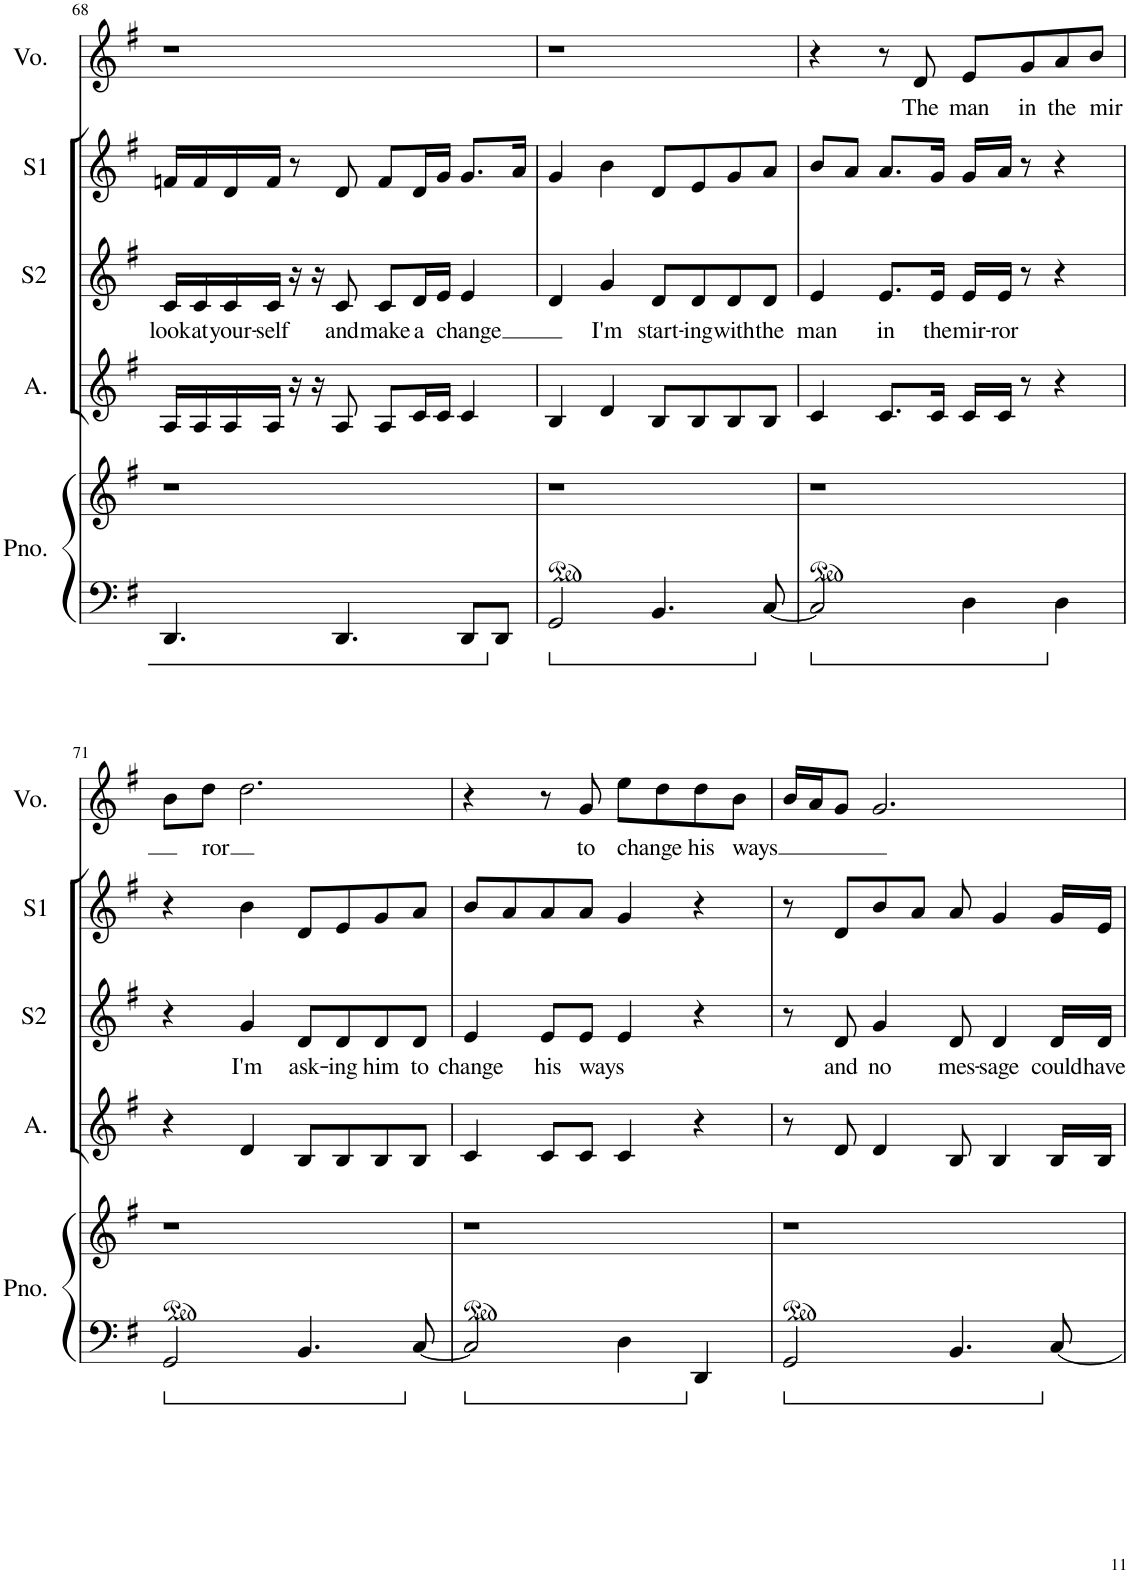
**kern	**kern	**kern	**kern	**text	**kern	**kern	**text
*part5	*part5	*part4	*part3	*part3	*part2	*part1	*part1
*staff6	*staff5	*staff4	*staff3	*staff3	*staff2	*staff1	*staff1
*I"Piano	*	*I"Alto	*I"Soprano 2	*	*I"Soprano 1	*I"Voice	*
*I'Pno.	*	*I'A.	*I'S2	*	*I'S1	*I'Vo.	*
!!LO:PB:g=z
*clefF4	*clefG2	*clefG2	*clefG2	*	*clefG2	*clefG2	*
*k[f#]	*k[f#]	*k[f#]	*k[f#]	*	*k[f#]	*k[f#]	*
*G:	*G:	*G:	*G:	*	*G:	*G:	*
*M4/4	*M4/4	*M4/4	*M4/4	*	*M4/4	*M4/4	*
=68	=68	=68	=68	=68	=68	=68	=68
!	!	!	!	!LO:LY:b	!	!	!
4.DD/	1r	16A/LL	16c/LL	look	16fn/LL	1r	.
!	!	!	!	!LO:LY:b	!	!	!
.	.	16A/	16c/	at	16f/	.	.
!	!	!	!	!LO:LY:b	!	!	!
.	.	16A/	16c/	your-	16d/	.	.
!	!	!	!	!LO:LY:b	!	!	!
.	.	16A/JJ	16c/JJ	-self	16f/JJ	.	.
.	.	16r	16r	.	8r	.	.
.	.	16r	16r	.	.	.	.
!	!	!	!	!LO:LY:b	!	!	!
4.DD/	.	8A/	8c/	and	8d/	.	.
!	!	!	!	!LO:LY:b	!	!	!
.	.	8A/L	8c/L	make	8f/L	.	.
!	!	!	!	!LO:LY:b	!	!	!
.	.	16c/L	16d/L	a	16d/L	.	.
!	!	!	!	!LO:LY:b	!	!	!
.	.	16c/JJ	16e/JJ	change	16g/JJ	.	.
8DD/L	.	4c/	4e/	.	8.g/L	.	.
8DD/J	.	.	.	.	.	.	.
.	.	.	.	.	16a/Jk	.	.
=69	=69	=69	=69	=69	=69	=69	=69
2GG/	1r	4B/	4d/	.	4g/	1r	.
!	!	!	!	!LO:LY:b	!	!	!
.	.	4d/	4g/	I'm	4b\	.	.
!	!	!	!	!LO:LY:b	!	!	!
4.BB/	.	8B/L	8d/L	start-	8d/L	.	.
!	!	!	!	!LO:LY:b	!	!	!
.	.	8B/	8d/	-ing	8e/	.	.
!	!	!	!	!LO:LY:b	!	!	!
.	.	8B/	8d/	with	8g/	.	.
!	!	!	!	!LO:LY:b	!	!	!
[8C/	.	8B/J	8d/J	the	8a/J	.	.
=70	=70	=70	=70	=70	=70	=70	=70
!	!	!	!	!LO:LY:b	!	!	!
2C/]	1r	4c/	4e/	man	8b/L	4r	.
.	.	.	.	.	8a/J	.	.
!	!	!	!	!LO:LY:b	!	!	!
.	.	8.c/L	8.e/L	in	8.a/L	8r	.
!	!	!	!	!	!	!	!LO:LY:b
.	.	.	.	.	.	8d/	The
!	!	!	!	!LO:LY:b	!	!	!
.	.	16c/Jk	16e/Jk	the	16g/Jk	.	.
!	!	!	!	!LO:LY:b	!	!	!LO:LY:b
4D\	.	16c/LL	16e/LL	mir-	16g/LL	8e/L	man
!	!	!	!	!LO:LY:b	!	!	!
.	.	16c/JJ	16e/JJ	-ror	16a/JJ	.	.
!	!	!	!	!	!	!	!LO:LY:b
.	.	8r	8r	.	8r	8g/	in
!	!	!	!	!	!	!	!LO:LY:b
4D\	.	4r	4r	.	4r	8a/	the
!	!	!	!	!	!	!	!LO:LY:b
.	.	.	.	.	.	8b/J	mir
!!LO:LB:g=z
=71	=71	=71	=71	=71	=71	=71	=71
2GG/	1r	4r	4r	.	4r	8b\L	.
!	!	!	!	!	!	!	!LO:LY:b
.	.	.	.	.	.	8dd\J	ror
!	!	!	!	!LO:LY:b	!	!	!
.	.	4d/	4g/	I'm	4b\	2.dd\	.
!	!	!	!	!LO:LY:b	!	!	!
4.BB/	.	8B/L	8d/L	ask-	8d/L	.	.
!	!	!	!	!LO:LY:b	!	!	!
.	.	8B/	8d/	-ing	8e/	.	.
!	!	!	!	!LO:LY:b	!	!	!
.	.	8B/	8d/	him	8g/	.	.
!	!	!	!	!LO:LY:b	!	!	!
[8C/	.	8B/J	8d/J	to	8a/J	.	.
=72	=72	=72	=72	=72	=72	=72	=72
!	!	!	!	!LO:LY:b	!	!	!
2C/]	1r	4c/	4e/	change	8b/L	4r	.
.	.	.	.	.	8a/	.	.
!	!	!	!	!LO:LY:b	!	!	!
.	.	8c/L	8e/L	his	8a/	8r	.
!	!	!	!	!LO:LY:b	!	!	!LO:LY:b
.	.	8c/J	8e/J	ways	8a/J	8g/	to
!	!	!	!	!	!	!	!LO:LY:b
4D\	.	4c/	4e/	.	4g/	8ee\L	change
.	.	.	.	.	.	8dd\	.
!	!	!	!	!	!	!	!LO:LY:b
4DD/	.	4r	4r	.	4r	8dd\	his
!	!	!	!	!	!	!	!LO:LY:b
.	.	.	.	.	.	8b\J	ways
=73	=73	=73	=73	=73	=73	=73	=73
2GG/	1r	8r	8r	.	8r	16b/LL	.
.	.	.	.	.	.	16a/J	.
!	!	!	!	!LO:LY:b	!	!	!
.	.	8d/	8d/	and	8d/L	8g/J	.
!	!	!	!	!LO:LY:b	!	!	!
.	.	4d/	4g/	no	8b/	2.g/	.
.	.	.	.	.	8a/J	.	.
!	!	!	!	!LO:LY:b	!	!	!
4.BB/	.	8B/	8d/	mes-	8a/	.	.
!	!	!	!	!LO:LY:b	!	!	!
.	.	4B/	4d/	-sage	4g/	.	.
!	!	!	!	!LO:LY:b	!	!	!
[8C/	.	16B/LL	16d/LL	could	16g/LL	.	.
!	!	!	!	!LO:LY:b	!	!	!
.	.	16B/JJ	16d/JJ	have	16e/JJ	.	.
=	=	=	=	=	=	=	=
*-	*-	*-	*-	*-	*-	*-	*-
